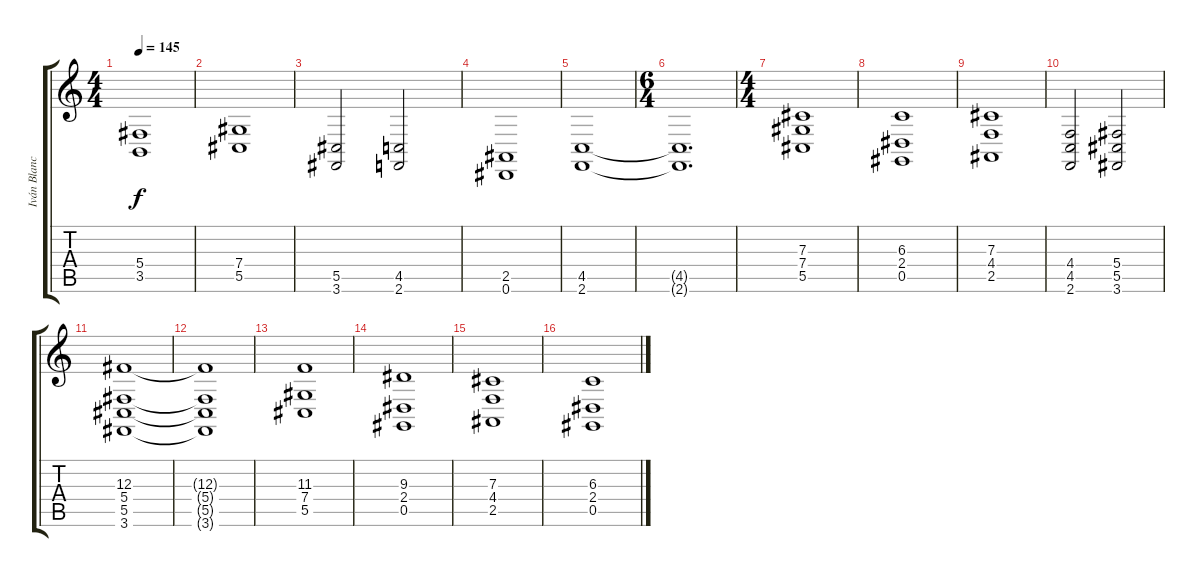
\track ("Iván Blanco" "Iván Blanc") {instrument choiraahs}
\staff {score tabs}
\tuning (Eb4 Bb3 Gb3 Db3 Ab2 Eb2) {hide}
\ts (4 4)
\tempo 145
\clef g2
\ks c
(5.4 3.5).1{dy f} |
(7.4 5.5).1 |
(5.5 3.6).2 (4.5 2.6).2 |
(2.5 0.6).1 |
(4.5 2.6).1 |
\ts (6 4)
(4.5{t} 2.6{t}).1{d} |
\ts (4 4)
(7.3 7.4 5.5).1 |
(6.3 2.4 0.5).1 |
(7.3 4.4 2.5).1 |
(4.4 4.5 2.6).2 (5.4 5.5 3.6).2 |
(12.3 5.4 5.5 3.6).1 |
(12.3{t} 5.4{t} 5.5{t} 3.6{t}).1 |
(11.3 7.4 5.5).1 |
(9.3 2.4 0.5).1 |
(7.3 4.4 2.5).1 |
(6.3 2.4 0.5).1
